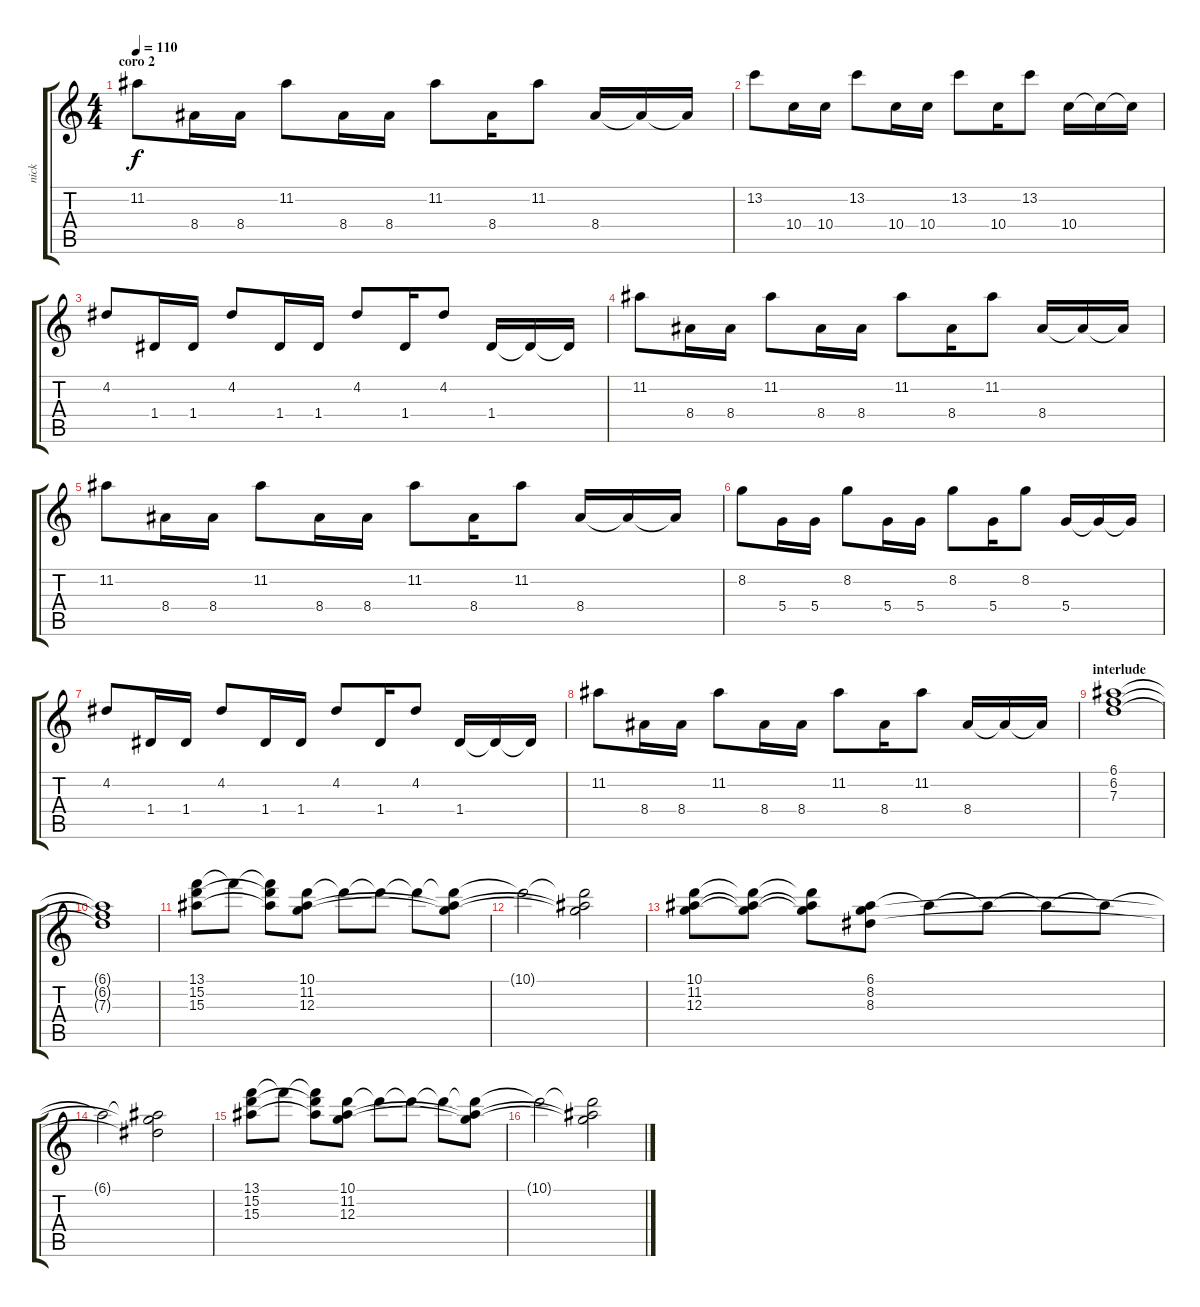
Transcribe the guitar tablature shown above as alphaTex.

\track ("nick" "nick") {instrument distortionguitar}
\staff {score tabs}
\tuning (E4 B3 G3 D3 A2 E2) {hide}
\ts (4 4)
\section ("" "coro 2")
\tempo 110
\clef g2
\ks c
11.2.8{dy f} 8.4.16 8.4.16 11.2.8 8.4.16 8.4.16 11.2.8 8.4.16 11.2.8 8.4.16 8.4{t}.16 8.4{t}.16 |
13.2.8 10.4.16 10.4.16 13.2.8 10.4.16 10.4.16 13.2.8 10.4.16 13.2.8 10.4.16 10.4{t}.16 10.4{t}.16 |
4.2.8 1.4.16 1.4.16 4.2.8 1.4.16 1.4.16 4.2.8 1.4.16 4.2.8 1.4.16 1.4{t}.16 1.4{t}.16 |
11.2.8 8.4.16 8.4.16 11.2.8 8.4.16 8.4.16 11.2.8 8.4.16 11.2.8 8.4.16 8.4{t}.16 8.4{t}.16 |
11.2.8 8.4.16 8.4.16 11.2.8 8.4.16 8.4.16 11.2.8 8.4.16 11.2.8 8.4.16 8.4{t}.16 8.4{t}.16 |
8.2.8 5.4.16 5.4.16 8.2.8 5.4.16 5.4.16 8.2.8 5.4.16 8.2.8 5.4.16 5.4{t}.16 5.4{t}.16 |
4.2.8 1.4.16 1.4.16 4.2.8 1.4.16 1.4.16 4.2.8 1.4.16 4.2.8 1.4.16 1.4{t}.16 1.4{t}.16 |
11.2.8 8.4.16 8.4.16 11.2.8 8.4.16 8.4.16 11.2.8 8.4.16 11.2.8 8.4.16 8.4{t}.16 8.4{t}.16 |
\section ("" "interlude")
(6.1 6.2 7.3).1 |
(6.1{t} 6.2{t} 7.3{t}).1 |
(13.1 15.2 15.3).8 13.1{t}.8 (13.1{t} 15.2{t} 15.3{t}).8 (10.1 11.2 12.3).8 10.1{t}.8 10.1{t}.8 10.1{t}.8 (10.1{t} 11.2{t} 12.3{t}).8 |
10.1{t}.2 (10.1{t} 11.2{t} 12.3{t}).2 |
(10.1 11.2 12.3).8 (10.1{t} 11.2{t} 12.3{t}).8 (10.1{t} 11.2{t} 12.3{t}).8 (6.1 8.2 8.3).8 6.1{t}.8 6.1{t}.8 6.1{t}.8 6.1{t}.8 |
6.1{t}.2 (6.1{t} 8.2{t} 8.3{t}).2 |
(13.1 15.2 15.3).8 13.1{t}.8 (13.1{t} 15.2{t} 15.3{t}).8 (10.1 11.2 12.3).8 10.1{t}.8 10.1{t}.8 10.1{t}.8 (10.1{t} 11.2{t} 12.3{t}).8 |
10.1{t}.2 (10.1{t} 11.2{t} 12.3{t}).2
